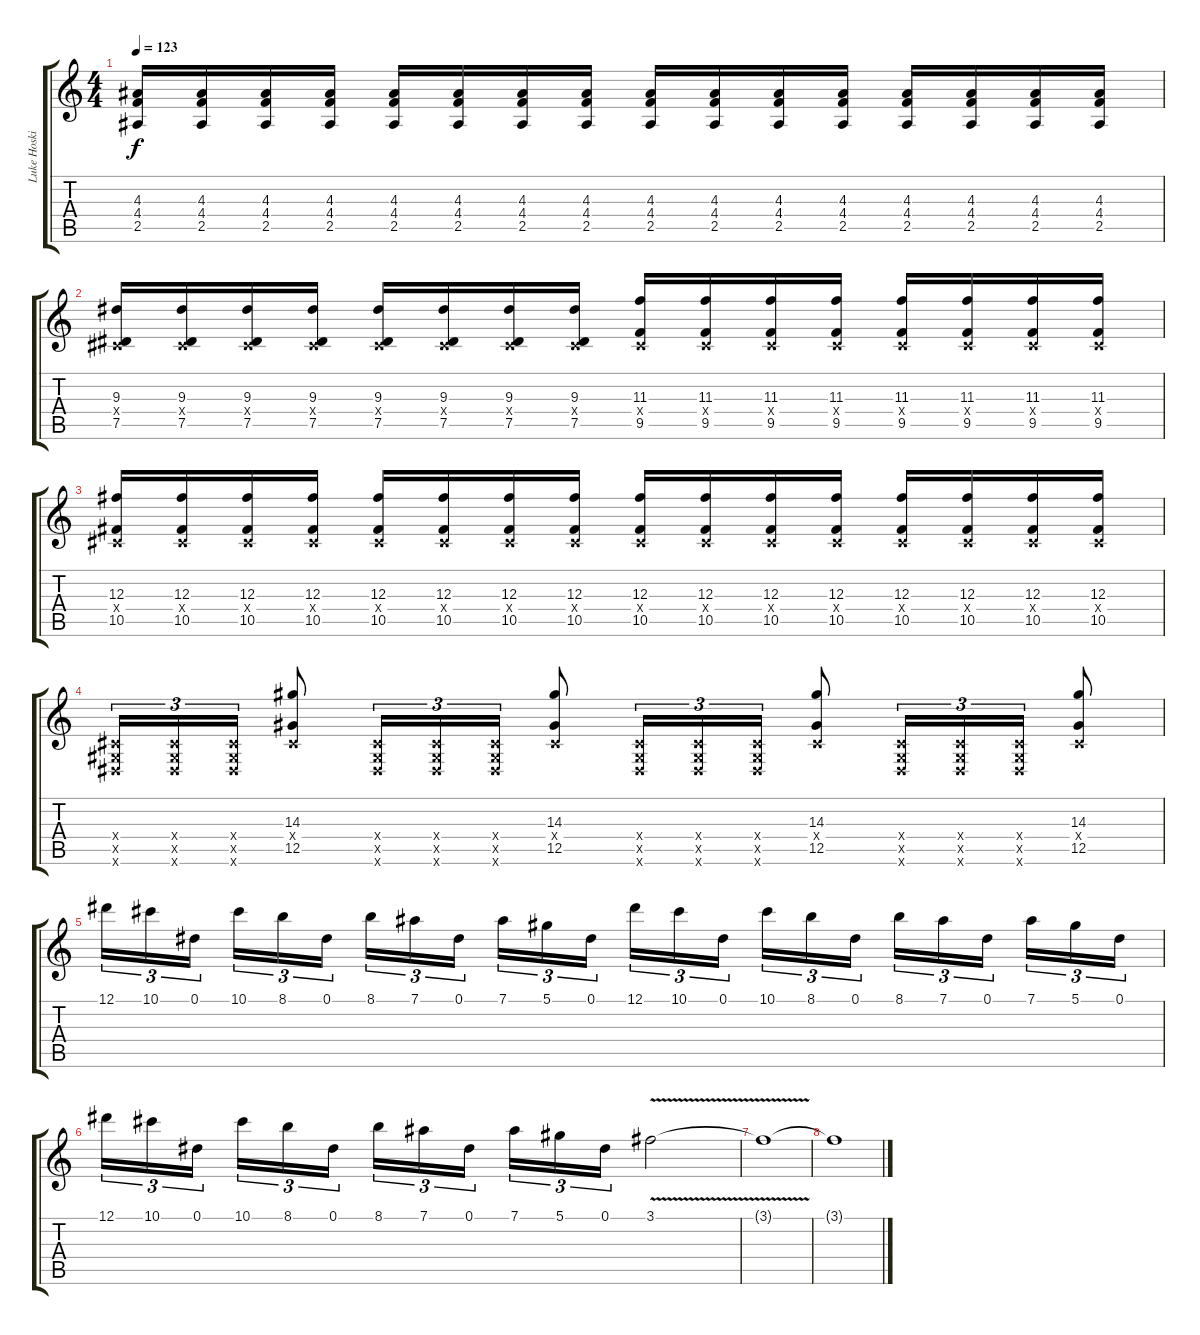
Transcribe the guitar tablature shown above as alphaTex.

\track ("Luke Hoskin" "Luke Hoski") {instrument overdrivenguitar}
\staff {score tabs}
\tuning (Eb4 Bb3 Gb3 Db3 Ab2 Eb2) {hide}
\ts (4 4)
\tempo 123
\clef g2
\ks c
(4.3 4.4 2.5).16{dy f} (4.3 4.4 2.5).16 (4.3 4.4 2.5).16 (4.3 4.4 2.5).16 (4.3 4.4 2.5).16 (4.3 4.4 2.5).16 (4.3 4.4 2.5).16 (4.3 4.4 2.5).16 (4.3 4.4 2.5).16 (4.3 4.4 2.5).16 (4.3 4.4 2.5).16 (4.3 4.4 2.5).16 (4.3 4.4 2.5).16 (4.3 4.4 2.5).16 (4.3 4.4 2.5).16 (4.3 4.4 2.5).16 |
(9.3 0.4{x} 7.5).16 (9.3 0.4{x} 7.5).16 (9.3 0.4{x} 7.5).16 (9.3 0.4{x} 7.5).16 (9.3 0.4{x} 7.5).16 (9.3 0.4{x} 7.5).16 (9.3 0.4{x} 7.5).16 (9.3 0.4{x} 7.5).16 (11.3 0.4{x} 9.5).16 (11.3 0.4{x} 9.5).16 (11.3 0.4{x} 9.5).16 (11.3 0.4{x} 9.5).16 (11.3 0.4{x} 9.5).16 (11.3 0.4{x} 9.5).16 (11.3 0.4{x} 9.5).16 (11.3 0.4{x} 9.5).16 |
(12.3 0.4{x} 10.5).16 (12.3 0.4{x} 10.5).16 (12.3 0.4{x} 10.5).16 (12.3 0.4{x} 10.5).16 (12.3 0.4{x} 10.5).16 (12.3 0.4{x} 10.5).16 (12.3 0.4{x} 10.5).16 (12.3 0.4{x} 10.5).16 (12.3 0.4{x} 10.5).16 (12.3 0.4{x} 10.5).16 (12.3 0.4{x} 10.5).16 (12.3 0.4{x} 10.5).16 (12.3 0.4{x} 10.5).16 (12.3 0.4{x} 10.5).16 (12.3 0.4{x} 10.5).16 (12.3 0.4{x} 10.5).16 |
(0.4{x} 0.5{x} 0.6{x}).16{tu (3 2)} (0.4{x} 0.5{x} 0.6{x}).16{tu (3 2)} (0.4{x} 0.5{x} 0.6{x}).16{tu (3 2)} (14.3 0.4{x} 12.5).8 (0.4{x} 0.5{x} 0.6{x}).16{tu (3 2)} (0.4{x} 0.5{x} 0.6{x}).16{tu (3 2)} (0.4{x} 0.5{x} 0.6{x}).16{tu (3 2)} (14.3 0.4{x} 12.5).8 (0.4{x} 0.5{x} 0.6{x}).16{tu (3 2)} (0.4{x} 0.5{x} 0.6{x}).16{tu (3 2)} (0.4{x} 0.5{x} 0.6{x}).16{tu (3 2)} (14.3 0.4{x} 12.5).8 (0.4{x} 0.5{x} 0.6{x}).16{tu (3 2)} (0.4{x} 0.5{x} 0.6{x}).16{tu (3 2)} (0.4{x} 0.5{x} 0.6{x}).16{tu (3 2)} (14.3 0.4{x} 12.5).8 |
12.1.16{tu (3 2)} 10.1.16{tu (3 2)} 0.1.16{tu (3 2)} 10.1.16{tu (3 2)} 8.1.16{tu (3 2)} 0.1.16{tu (3 2)} 8.1.16{tu (3 2)} 7.1.16{tu (3 2)} 0.1.16{tu (3 2)} 7.1.16{tu (3 2)} 5.1.16{tu (3 2)} 0.1.16{tu (3 2)} 12.1.16{tu (3 2)} 10.1.16{tu (3 2)} 0.1.16{tu (3 2)} 10.1.16{tu (3 2)} 8.1.16{tu (3 2)} 0.1.16{tu (3 2)} 8.1.16{tu (3 2)} 7.1.16{tu (3 2)} 0.1.16{tu (3 2)} 7.1.16{tu (3 2)} 5.1.16{tu (3 2)} 0.1.16{tu (3 2)} |
12.1.16{tu (3 2)} 10.1.16{tu (3 2)} 0.1.16{tu (3 2)} 10.1.16{tu (3 2)} 8.1.16{tu (3 2)} 0.1.16{tu (3 2)} 8.1.16{tu (3 2)} 7.1.16{tu (3 2)} 0.1.16{tu (3 2)} 7.1.16{tu (3 2)} 5.1.16{tu (3 2)} 0.1.16{tu (3 2)} 3.1{v}.2{volume 0} |
3.1{t}.1 |
3.1{t}.1
